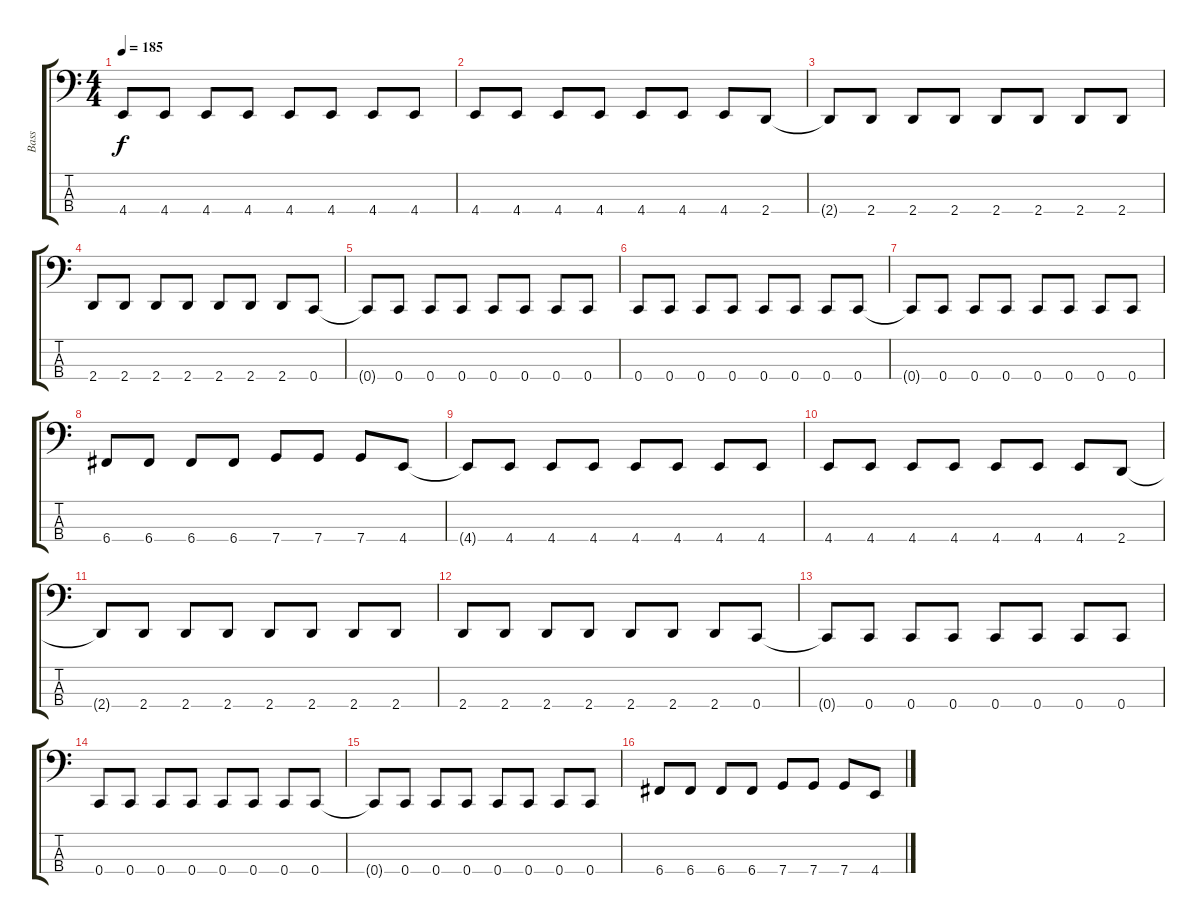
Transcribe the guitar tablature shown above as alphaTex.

\track ("Bass" "Bass") {instrument electricbasspick}
\staff {score tabs}
\tuning (F2 C2 G1 C1) {hide}
\ts (4 4)
\tempo 185
\clef f4
\ks c
4.4{t}.8{dy f} 4.4.8 4.4.8 4.4.8 4.4.8 4.4.8 4.4.8 4.4.8 |
4.4.8 4.4.8 4.4.8 4.4.8 4.4.8 4.4.8 4.4.8 2.4.8 |
2.4{t}.8 2.4.8 2.4.8 2.4.8 2.4.8 2.4.8 2.4.8 2.4.8 |
2.4.8 2.4.8 2.4.8 2.4.8 2.4.8 2.4.8 2.4.8 0.4.8 |
0.4{t}.8 0.4.8 0.4.8 0.4.8 0.4.8 0.4.8 0.4.8 0.4.8 |
0.4.8 0.4.8 0.4.8 0.4.8 0.4.8 0.4.8 0.4.8 0.4.8 |
0.4{t}.8 0.4.8 0.4.8 0.4.8 0.4.8 0.4.8 0.4.8 0.4.8 |
6.4.8 6.4.8 6.4.8 6.4.8 7.4.8 7.4.8 7.4.8 4.4.8 |
4.4{t}.8 4.4.8 4.4.8 4.4.8 4.4.8 4.4.8 4.4.8 4.4.8 |
4.4.8 4.4.8 4.4.8 4.4.8 4.4.8 4.4.8 4.4.8 2.4.8 |
2.4{t}.8 2.4.8 2.4.8 2.4.8 2.4.8 2.4.8 2.4.8 2.4.8 |
2.4.8 2.4.8 2.4.8 2.4.8 2.4.8 2.4.8 2.4.8 0.4.8 |
0.4{t}.8 0.4.8 0.4.8 0.4.8 0.4.8 0.4.8 0.4.8 0.4.8 |
0.4.8 0.4.8 0.4.8 0.4.8 0.4.8 0.4.8 0.4.8 0.4.8 |
0.4{t}.8 0.4.8 0.4.8 0.4.8 0.4.8 0.4.8 0.4.8 0.4.8 |
6.4.8 6.4.8 6.4.8 6.4.8 7.4.8 7.4.8 7.4.8 4.4.8
